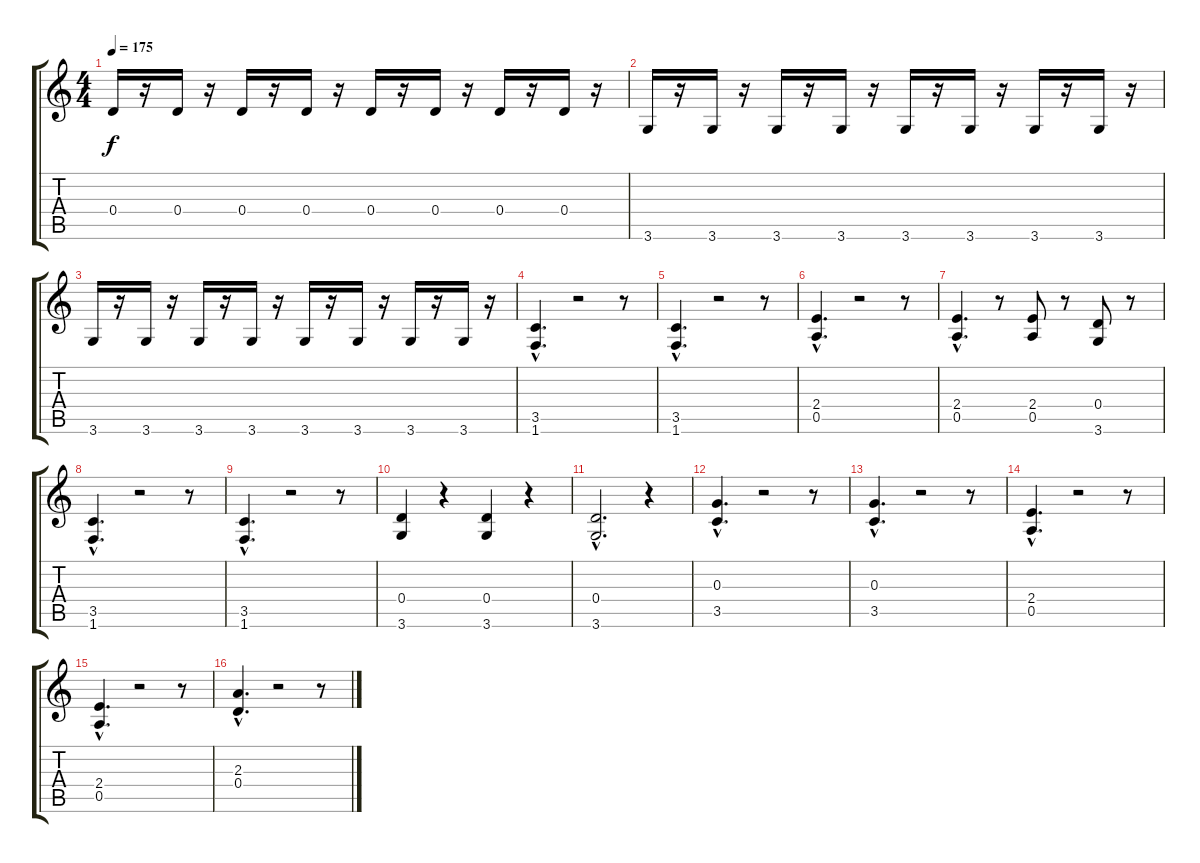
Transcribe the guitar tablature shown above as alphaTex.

\track "" {instrument overdrivenguitar}
\staff {score tabs}
\tuning (E4 B3 G3 D3 A2 E2) {hide}
\ts (4 4)
\tempo 175
\clef g2
\ks c
0.4.16{dy f} r.16 0.4.16 r.16 0.4.16 r.16 0.4.16 r.16 0.4.16 r.16 0.4.16 r.16 0.4.16 r.16 0.4.16 r.16 |
3.6.16 r.16 3.6.16 r.16 3.6.16 r.16 3.6.16 r.16 3.6.16 r.16 3.6.16 r.16 3.6.16 r.16 3.6.16 r.16 |
3.6.16 r.16 3.6.16 r.16 3.6.16 r.16 3.6.16 r.16 3.6.16 r.16 3.6.16 r.16 3.6.16 r.16 3.6.16 r.16 |
(3.5{hac} 1.6{hac}).4{d} r.2 r.8 |
(3.5{hac} 1.6{hac}).4{d} r.2 r.8 |
(2.4{hac} 0.5{hac}).4{d} r.2 r.8 |
(2.4{hac} 0.5{hac}).4{d} r.8 (2.4 0.5).8 r.8 (0.4 3.6).8 r.8 |
(3.5{hac} 1.6{hac}).4{d} r.2 r.8 |
(3.5{hac} 1.6{hac}).4{d} r.2 r.8 |
(0.4 3.6).4 r.4 (0.4 3.6).4 r.4 |
(0.4{hac} 3.6{hac}).2{d} r.4 |
(0.3{hac} 3.5{hac}).4{d} r.2 r.8 |
(0.3{hac} 3.5{hac}).4{d} r.2 r.8 |
(2.4{hac} 0.5{hac}).4{d} r.2 r.8 |
(2.4{hac} 0.5{hac}).4{d} r.2 r.8 |
(2.3{hac} 0.4{hac}).4{d} r.2 r.8
